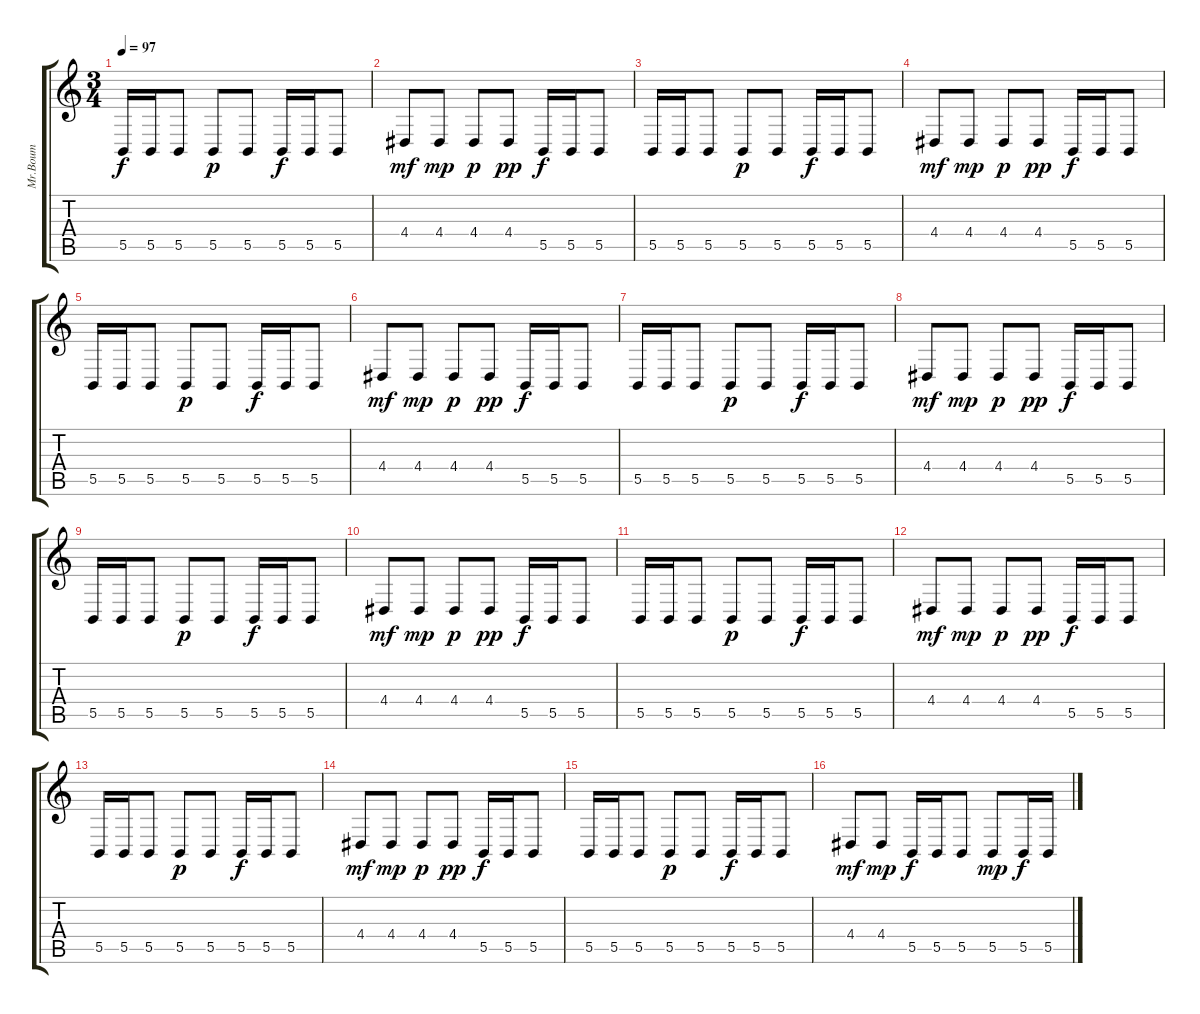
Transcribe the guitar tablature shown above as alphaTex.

\track ("Mr.Boum" "Mr.Boum") {instrument melodictom}
\staff {score tabs}
\tuning (Db4 Ab3 E3 B2 Gb2 B1) {hide}
\ts (3 4)
\tempo 97
\clef g2
\ks c
5.5.16{dy f} 5.5.16 5.5.8 5.5.8{dy p} 5.5.8 5.5.16{dy f} 5.5.16 5.5.8 |
4.4.8{dy mf} 4.4.8{dy mp} 4.4.8{dy p} 4.4.8{dy pp} 5.5.16{dy f} 5.5.16 5.5.8 |
5.5.16 5.5.16 5.5.8 5.5.8{dy p} 5.5.8 5.5.16{dy f} 5.5.16 5.5.8 |
4.4.8{dy mf} 4.4.8{dy mp} 4.4.8{dy p} 4.4.8{dy pp} 5.5.16{dy f} 5.5.16 5.5.8 |
5.5.16 5.5.16 5.5.8 5.5.8{dy p} 5.5.8 5.5.16{dy f} 5.5.16 5.5.8 |
4.4.8{dy mf} 4.4.8{dy mp} 4.4.8{dy p} 4.4.8{dy pp} 5.5.16{dy f} 5.5.16 5.5.8 |
5.5.16 5.5.16 5.5.8 5.5.8{dy p} 5.5.8 5.5.16{dy f} 5.5.16 5.5.8 |
4.4.8{dy mf} 4.4.8{dy mp} 4.4.8{dy p} 4.4.8{dy pp} 5.5.16{dy f} 5.5.16 5.5.8 |
5.5.16 5.5.16 5.5.8 5.5.8{dy p} 5.5.8 5.5.16{dy f} 5.5.16 5.5.8 |
4.4.8{dy mf} 4.4.8{dy mp} 4.4.8{dy p} 4.4.8{dy pp} 5.5.16{dy f} 5.5.16 5.5.8 |
5.5.16 5.5.16 5.5.8 5.5.8{dy p} 5.5.8 5.5.16{dy f} 5.5.16 5.5.8 |
4.4.8{dy mf} 4.4.8{dy mp} 4.4.8{dy p} 4.4.8{dy pp} 5.5.16{dy f} 5.5.16 5.5.8 |
5.5.16 5.5.16 5.5.8 5.5.8{dy p} 5.5.8 5.5.16{dy f} 5.5.16 5.5.8 |
4.4.8{dy mf} 4.4.8{dy mp} 4.4.8{dy p} 4.4.8{dy pp} 5.5.16{dy f} 5.5.16 5.5.8 |
5.5.16 5.5.16 5.5.8 5.5.8{dy p} 5.5.8 5.5.16{dy f} 5.5.16 5.5.8 |
4.4.8{dy mf} 4.4.8{dy mp} 5.5.16{dy f} 5.5.16 5.5.8 5.5.8{dy mp} 5.5.16{dy f} 5.5.16
